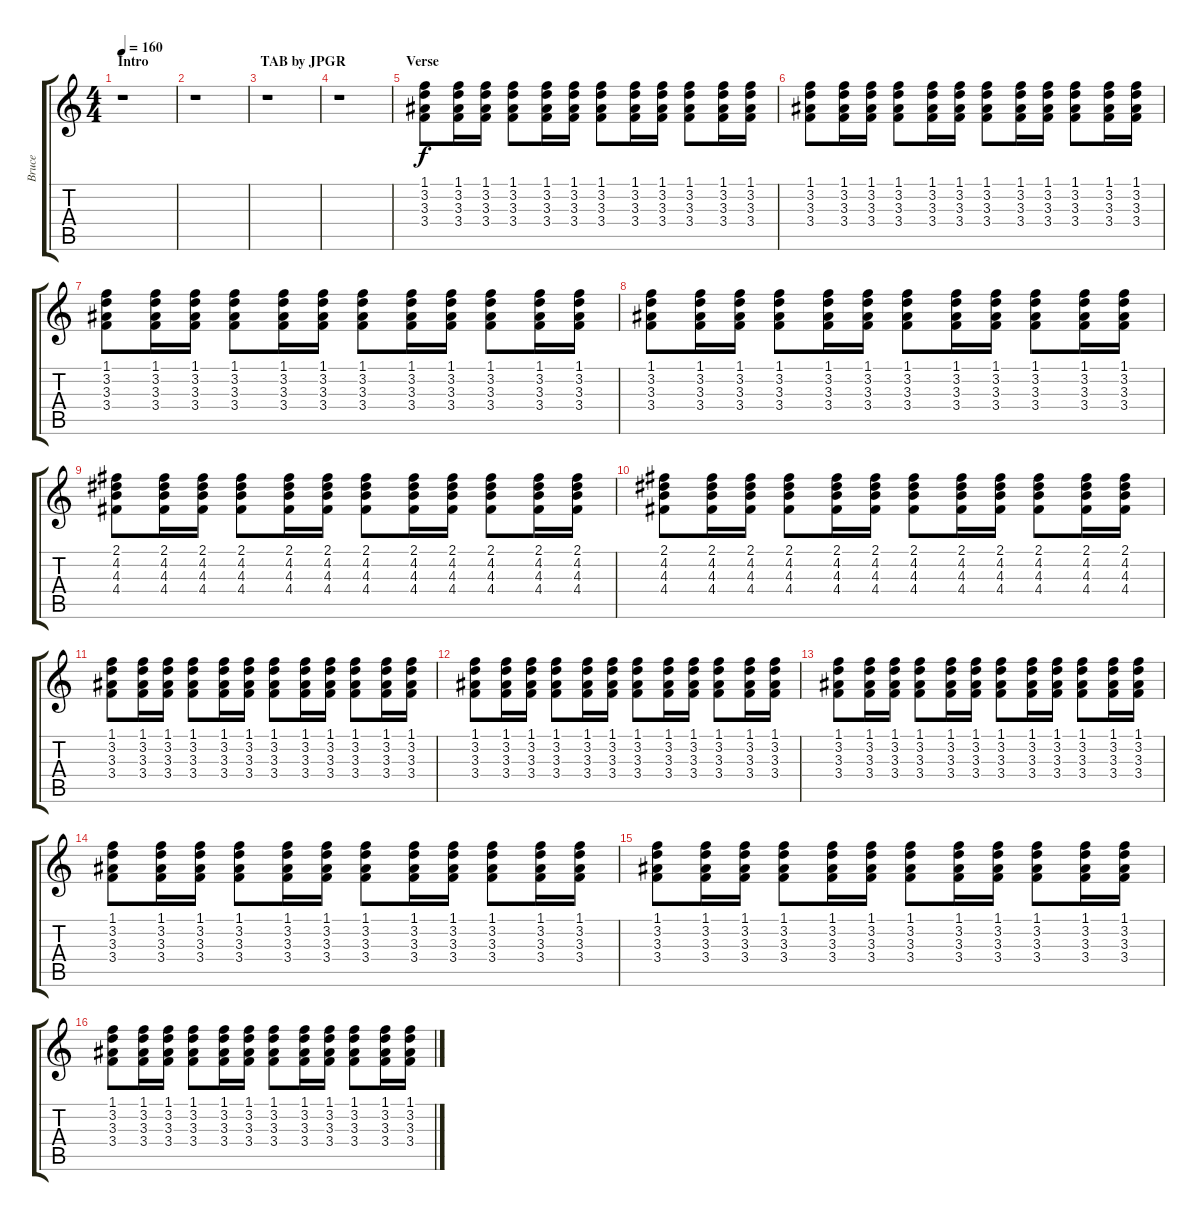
\track ("Bruce" "Bruce") {instrument acousticguitarnylon}
\staff {score tabs}
\tuning (E4 B3 G3 D3 A2 E2) {hide}
\ts (4 4)
\section ("" "Intro                                TAB by JPGR")
\tempo 160
\clef g2
\ks c
r.1{dy f instrument acousticguitarnylon} |
r.1 |
r.1 |
r.1 |
\section ("" "Verse")
(1.1 3.2 3.3 3.4).8 (1.1 3.2 3.3 3.4).16 (1.1 3.2 3.3 3.4).16 (1.1 3.2 3.3 3.4).8 (1.1 3.2 3.3 3.4).16 (1.1 3.2 3.3 3.4).16 (1.1 3.2 3.3 3.4).8 (1.1 3.2 3.3 3.4).16 (1.1 3.2 3.3 3.4).16 (1.1 3.2 3.3 3.4).8 (1.1 3.2 3.3 3.4).16 (1.1 3.2 3.3 3.4).16 |
(1.1 3.2 3.3 3.4).8 (1.1 3.2 3.3 3.4).16 (1.1 3.2 3.3 3.4).16 (1.1 3.2 3.3 3.4).8 (1.1 3.2 3.3 3.4).16 (1.1 3.2 3.3 3.4).16 (1.1 3.2 3.3 3.4).8 (1.1 3.2 3.3 3.4).16 (1.1 3.2 3.3 3.4).16 (1.1 3.2 3.3 3.4).8 (1.1 3.2 3.3 3.4).16 (1.1 3.2 3.3 3.4).16 |
(1.1 3.2 3.3 3.4).8 (1.1 3.2 3.3 3.4).16 (1.1 3.2 3.3 3.4).16 (1.1 3.2 3.3 3.4).8 (1.1 3.2 3.3 3.4).16 (1.1 3.2 3.3 3.4).16 (1.1 3.2 3.3 3.4).8 (1.1 3.2 3.3 3.4).16 (1.1 3.2 3.3 3.4).16 (1.1 3.2 3.3 3.4).8 (1.1 3.2 3.3 3.4).16 (1.1 3.2 3.3 3.4).16 |
(1.1 3.2 3.3 3.4).8 (1.1 3.2 3.3 3.4).16 (1.1 3.2 3.3 3.4).16 (1.1 3.2 3.3 3.4).8 (1.1 3.2 3.3 3.4).16 (1.1 3.2 3.3 3.4).16 (1.1 3.2 3.3 3.4).8 (1.1 3.2 3.3 3.4).16 (1.1 3.2 3.3 3.4).16 (1.1 3.2 3.3 3.4).8 (1.1 3.2 3.3 3.4).16 (1.1 3.2 3.3 3.4).16 |
(2.1 4.2 4.3 4.4).8 (2.1 4.2 4.3 4.4).16 (2.1 4.2 4.3 4.4).16 (2.1 4.2 4.3 4.4).8 (2.1 4.2 4.3 4.4).16 (2.1 4.2 4.3 4.4).16 (2.1 4.2 4.3 4.4).8 (2.1 4.2 4.3 4.4).16 (2.1 4.2 4.3 4.4).16 (2.1 4.2 4.3 4.4).8 (2.1 4.2 4.3 4.4).16 (2.1 4.2 4.3 4.4).16 |
(2.1 4.2 4.3 4.4).8 (2.1 4.2 4.3 4.4).16 (2.1 4.2 4.3 4.4).16 (2.1 4.2 4.3 4.4).8 (2.1 4.2 4.3 4.4).16 (2.1 4.2 4.3 4.4).16 (2.1 4.2 4.3 4.4).8 (2.1 4.2 4.3 4.4).16 (2.1 4.2 4.3 4.4).16 (2.1 4.2 4.3 4.4).8 (2.1 4.2 4.3 4.4).16 (2.1 4.2 4.3 4.4).16 |
(1.1 3.2 3.3 3.4).8 (1.1 3.2 3.3 3.4).16 (1.1 3.2 3.3 3.4).16 (1.1 3.2 3.3 3.4).8 (1.1 3.2 3.3 3.4).16 (1.1 3.2 3.3 3.4).16 (1.1 3.2 3.3 3.4).8 (1.1 3.2 3.3 3.4).16 (1.1 3.2 3.3 3.4).16 (1.1 3.2 3.3 3.4).8 (1.1 3.2 3.3 3.4).16 (1.1 3.2 3.3 3.4).16 |
(1.1 3.2 3.3 3.4).8 (1.1 3.2 3.3 3.4).16 (1.1 3.2 3.3 3.4).16 (1.1 3.2 3.3 3.4).8 (1.1 3.2 3.3 3.4).16 (1.1 3.2 3.3 3.4).16 (1.1 3.2 3.3 3.4).8 (1.1 3.2 3.3 3.4).16 (1.1 3.2 3.3 3.4).16 (1.1 3.2 3.3 3.4).8 (1.1 3.2 3.3 3.4).16 (1.1 3.2 3.3 3.4).16 |
(1.1 3.2 3.3 3.4).8 (1.1 3.2 3.3 3.4).16 (1.1 3.2 3.3 3.4).16 (1.1 3.2 3.3 3.4).8 (1.1 3.2 3.3 3.4).16 (1.1 3.2 3.3 3.4).16 (1.1 3.2 3.3 3.4).8 (1.1 3.2 3.3 3.4).16 (1.1 3.2 3.3 3.4).16 (1.1 3.2 3.3 3.4).8 (1.1 3.2 3.3 3.4).16 (1.1 3.2 3.3 3.4).16 |
(1.1 3.2 3.3 3.4).8 (1.1 3.2 3.3 3.4).16 (1.1 3.2 3.3 3.4).16 (1.1 3.2 3.3 3.4).8 (1.1 3.2 3.3 3.4).16 (1.1 3.2 3.3 3.4).16 (1.1 3.2 3.3 3.4).8 (1.1 3.2 3.3 3.4).16 (1.1 3.2 3.3 3.4).16 (1.1 3.2 3.3 3.4).8 (1.1 3.2 3.3 3.4).16 (1.1 3.2 3.3 3.4).16 |
(1.1 3.2 3.3 3.4).8 (1.1 3.2 3.3 3.4).16 (1.1 3.2 3.3 3.4).16 (1.1 3.2 3.3 3.4).8 (1.1 3.2 3.3 3.4).16 (1.1 3.2 3.3 3.4).16 (1.1 3.2 3.3 3.4).8 (1.1 3.2 3.3 3.4).16 (1.1 3.2 3.3 3.4).16 (1.1 3.2 3.3 3.4).8 (1.1 3.2 3.3 3.4).16 (1.1 3.2 3.3 3.4).16 |
(1.1 3.2 3.3 3.4).8 (1.1 3.2 3.3 3.4).16 (1.1 3.2 3.3 3.4).16 (1.1 3.2 3.3 3.4).8 (1.1 3.2 3.3 3.4).16 (1.1 3.2 3.3 3.4).16 (1.1 3.2 3.3 3.4).8 (1.1 3.2 3.3 3.4).16 (1.1 3.2 3.3 3.4).16 (1.1 3.2 3.3 3.4).8 (1.1 3.2 3.3 3.4).16 (1.1 3.2 3.3 3.4).16
